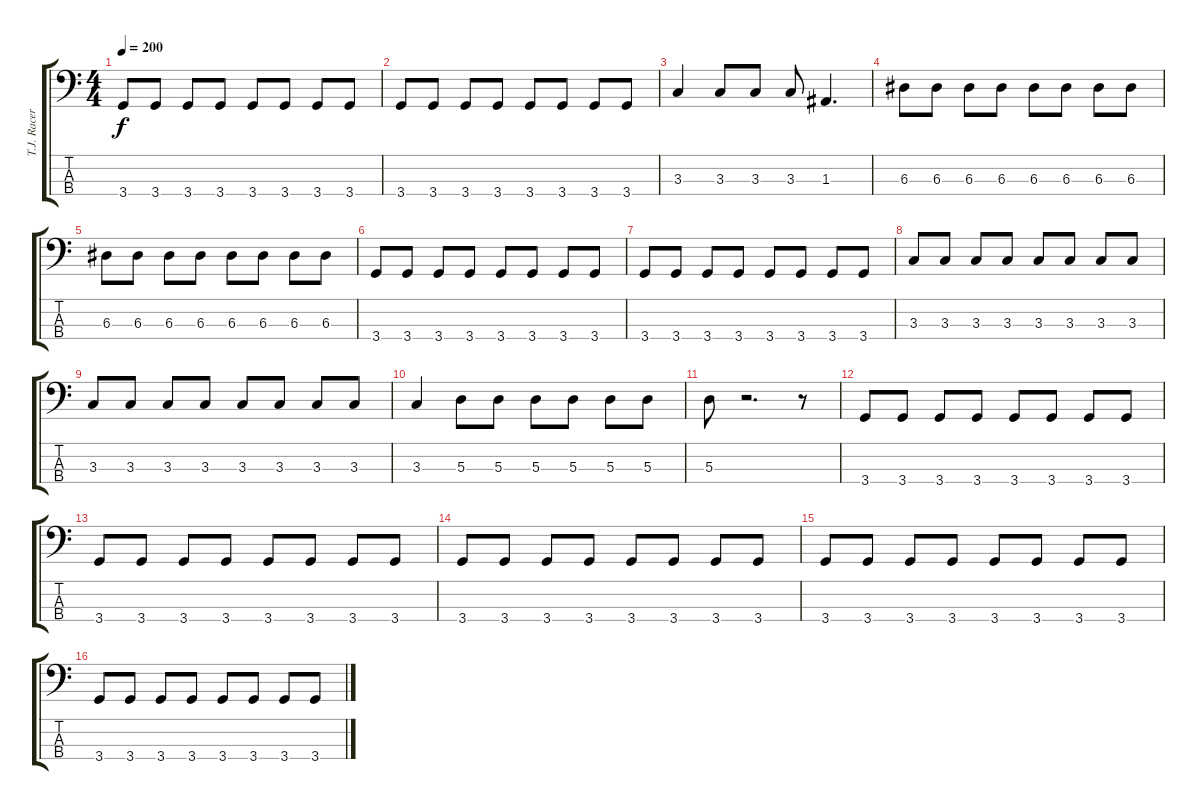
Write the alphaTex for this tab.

\track ("T.J. Racer" "T.J. Racer") {instrument electricbasspick}
\staff {score tabs}
\tuning (G2 D2 A1 E1) {hide}
\ts (4 4)
\tempo 200
\clef f4
\ks c
3.4.8{dy f} 3.4.8 3.4.8 3.4.8 3.4.8 3.4.8 3.4.8 3.4.8 |
3.4.8 3.4.8 3.4.8 3.4.8 3.4.8 3.4.8 3.4.8 3.4.8 |
3.3.4 3.3.8 3.3.8 3.3.8 1.3.4{d} |
6.3.8 6.3.8 6.3.8 6.3.8 6.3.8 6.3.8 6.3.8 6.3.8 |
6.3.8 6.3.8 6.3.8 6.3.8 6.3.8 6.3.8 6.3.8 6.3.8 |
3.4.8 3.4.8 3.4.8 3.4.8 3.4.8 3.4.8 3.4.8 3.4.8 |
3.4.8 3.4.8 3.4.8 3.4.8 3.4.8 3.4.8 3.4.8 3.4.8 |
3.3.8 3.3.8 3.3.8 3.3.8 3.3.8 3.3.8 3.3.8 3.3.8 |
3.3.8 3.3.8 3.3.8 3.3.8 3.3.8 3.3.8 3.3.8 3.3.8 |
3.3.4 5.3.8 5.3.8 5.3.8 5.3.8 5.3.8 5.3.8 |
5.3.8 r.2{d} r.8 |
3.4.8 3.4.8 3.4.8 3.4.8 3.4.8 3.4.8 3.4.8 3.4.8 |
3.4.8 3.4.8 3.4.8 3.4.8 3.4.8 3.4.8 3.4.8 3.4.8 |
3.4.8 3.4.8 3.4.8 3.4.8 3.4.8 3.4.8 3.4.8 3.4.8 |
3.4.8 3.4.8 3.4.8 3.4.8 3.4.8 3.4.8 3.4.8 3.4.8 |
3.4.8 3.4.8 3.4.8 3.4.8 3.4.8 3.4.8 3.4.8 3.4.8
